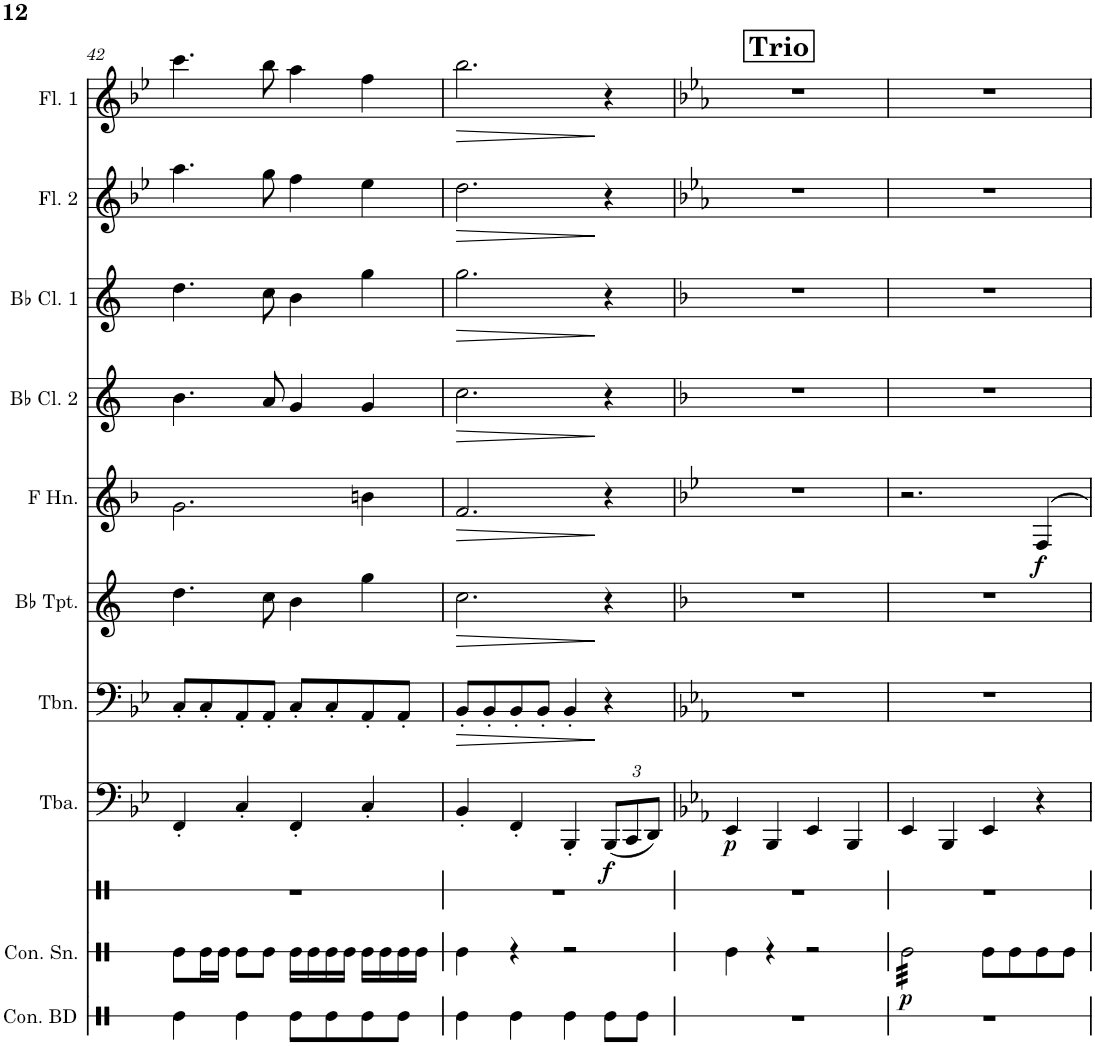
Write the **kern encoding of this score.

**kern	**kern	**dynam	**kern	**kern	**dynam	**kern	**kern	**kern	**dynam	**kern	**kern	**kern	**kern	**dynam
*part11	*part10	*part10	*part9	*part8	*part8	*part7	*part6	*part5	*part5	*part4	*part3	*part2	*part1	*part1
*staff11	*staff10	*staff10	*staff9	*staff8	*staff8	*staff7	*staff6	*staff5	*staff5	*staff4	*staff3	*staff2	*staff1	*staff1
*I"Concert Bass Drum	*I"Concert Snare Drum	*	*I"Crash Cymbal	*I"Tuba	*	*I"Trombone	*I"Bb Trumpet	*I"Horn in F	*	*I"Bb Clarinet 2	*I"Bb Clarinet 1	*I"Flute 2	*I"Flute 1	*
*I'Con. BD	*I'Con. Sn.	*	*I'Cym	*I'Tba.	*	*I'Tbn.	*I'Bb Tpt.	*	*	*I'Bb Cl. 2	*I'Bb Cl. 1	*I'Fl. 2	*I'Fl. 1	*
!!LO:PB:g=z
*clefX	*clefX	*	*clefX	*clefF4	*	*clefF4	*clefG2	*clefG2	*	*clefG2	*clefG2	*clefG2	*clefG2	*
*	*	*	*	*	*	*	*Trd1c2	*Trd4c7	*	*Trd1c2	*Trd1c2	*	*	*
*k[]	*k[]	*	*k[]	*k[b-e-]	*	*k[b-e-]	*k[]	*k[b-]	*	*k[]	*k[]	*k[b-e-]	*k[b-e-]	*
*M4/4	*M4/4	*	*M4/4	*M4/4	*	*M4/4	*M4/4	*M4/4	*	*M4/4	*M4/4	*M4/4	*M4/4	*
=42	=42	=42	=42	=42	=42	=42	=42	=42	=42	=42	=42	=42	=42	=42
4Re\	8Re\L	.	1r	4FF'/	.	8C'/L	4.dd\	2.g\	.	4.b\	4.dd\	4.aa\	4.ccc\	.
.	16Re\L	.	.	.	.	8C'/	.	.	.	.	.	.	.	.
.	16Re\JJ	.	.	.	.	.	.	.	.	.	.	.	.	.
4Re\	8Re\L	.	.	4C'/	.	8AA'/	.	.	.	.	.	.	.	.
.	8Re\J	.	.	.	.	8AA'/J	8cc\	.	.	8a/	8cc\	8gg\	8bb-\	.
8Re\L	16Re\LL	.	.	4FF'/	.	8C'/L	4b\	.	.	4g/	4b\	4ff\	4aa\	.
.	16Re\	.	.	.	.	.	.	.	.	.	.	.	.	.
8Re\	16Re\	.	.	.	.	8C'/	.	.	.	.	.	.	.	.
.	16Re\JJ	.	.	.	.	.	.	.	.	.	.	.	.	.
8Re\	16Re\LL	.	.	4C'/	.	8AA'/	4gg\	4bn\	.	4g/	4gg\	4ee-\	4ff\	.
.	16Re\	.	.	.	.	.	.	.	.	.	.	.	.	.
8Re\J	16Re\	.	.	.	.	8AA'/J	.	.	.	.	.	.	.	.
.	16Re\JJ	.	.	.	.	.	.	.	.	.	.	.	.	.
=43	=43	=43	=43	=43	=43	=43	=43	=43	=43	=43	=43	=43	=43	=43
!	!	!	!	!	!	!	!	!	!	!	!	!	!	!LO:HP:b
4Re\	4Re\	.	1r	4BB-'/	.	8BB-'/L	2.cc\	2.f/	.	2.cc\	2.gg\	2.dd\	2.bb-\	>
.	.	.	.	.	.	8BB-'/	.	.	.	.	.	.	.	.
4Re\	4r	.	.	4FF'/	.	8BB-'/	.	.	.	.	.	.	.	.
.	.	.	.	.	.	8BB-'/J	.	.	.	.	.	.	.	.
4Re\	2r	.	.	4BBB-'/	.	4BB-'/	.	.	.	.	.	.	.	.
*	*	*	*	*Xbrackettup	*	*	*	*	*	*	*	*	*	*
!	!	!	!	!	!LO:DY:b	!	!	!	!	!	!	!	!	!
8Re\L	.	.	.	(<12BBB-/L	f	4r	4r	4r	.	4r	4r	4r	4r	]
.	.	.	.	12CC/	.	.	.	.	.	.	.	.	.	.
8Re\J	.	.	.	.	.	.	.	.	.	.	.	.	.	.
.	.	.	.	12DD/J)	.	.	.	.	.	.	.	.	.	.
!!LO:REH:place=s1:a:B:cj:fs=14:t=Trio
=44	=44	=44	=44	=44	=44	=44	=44	=44	=44	=44	=44	=44	=44	=44
*	*	*	*	*k[b-e-a-]	*	*k[b-e-a-]	*k[b-]	*k[b-e-]	*	*k[b-]	*k[b-]	*k[b-e-a-]	*k[b-e-a-]	*
!	!	!	!	!	!LO:DY:b	!	!	!	!	!	!	!	!	!
1r	4Re\	.	1r	4EE-/	p	1r	1r	1r	.	1r	1r	1r	1r	.
.	4r	.	.	4BBB-/	.	.	.	.	.	.	.	.	.	.
.	2r	.	.	4EE-/	.	.	.	.	.	.	.	.	.	.
.	.	.	.	4BBB-/	.	.	.	.	.	.	.	.	.	.
=45	=45	=45	=45	=45	=45	=45	=45	=45	=45	=45	=45	=45	=45	=45
!	!	!LO:DY:b	!	!	!	!	!	!	!	!	!	!	!	!
*	*tremolo	*	*	*	*	*	*	*	*	*	*	*	*	*
1r	32Re\LLL	p	1r	4EE-/	.	1r	1r	2.r	.	1r	1r	1r	1r	.
.	32Re\	.	.	.	.	.	.	.	.	.	.	.	.	.
.	32Re\	.	.	.	.	.	.	.	.	.	.	.	.	.
.	32Re\	.	.	.	.	.	.	.	.	.	.	.	.	.
.	32Re\	.	.	.	.	.	.	.	.	.	.	.	.	.
.	32Re\	.	.	.	.	.	.	.	.	.	.	.	.	.
.	32Re\	.	.	.	.	.	.	.	.	.	.	.	.	.
.	32Re\	.	.	.	.	.	.	.	.	.	.	.	.	.
.	32Re\	.	.	4BBB-/	.	.	.	.	.	.	.	.	.	.
.	32Re\	.	.	.	.	.	.	.	.	.	.	.	.	.
.	32Re\	.	.	.	.	.	.	.	.	.	.	.	.	.
.	32Re\	.	.	.	.	.	.	.	.	.	.	.	.	.
.	32Re\	.	.	.	.	.	.	.	.	.	.	.	.	.
.	32Re\	.	.	.	.	.	.	.	.	.	.	.	.	.
.	32Re\	.	.	.	.	.	.	.	.	.	.	.	.	.
.	32Re\JJJ	.	.	.	.	.	.	.	.	.	.	.	.	.
*	*Xtremolo	*	*	*	*	*	*	*	*	*	*	*	*	*
.	8Re\L	.	.	4EE-/	.	.	.	.	.	.	.	.	.	.
.	8Re\	.	.	.	.	.	.	.	.	.	.	.	.	.
!	!	!	!	!	!	!	!	!	!LO:DY:b	!	!	!	!	!
.	8Re\	.	.	4r	.	.	.	4F/	f	.	.	.	.	.
.	8Re\J	.	.	.	.	.	.	.	.	.	.	.	.	.
=	=	=	=	=	=	=	=	=	=	=	=	=	=	=
*-	*-	*-	*-	*-	*-	*-	*-	*-	*-	*-	*-	*-	*-	*-
